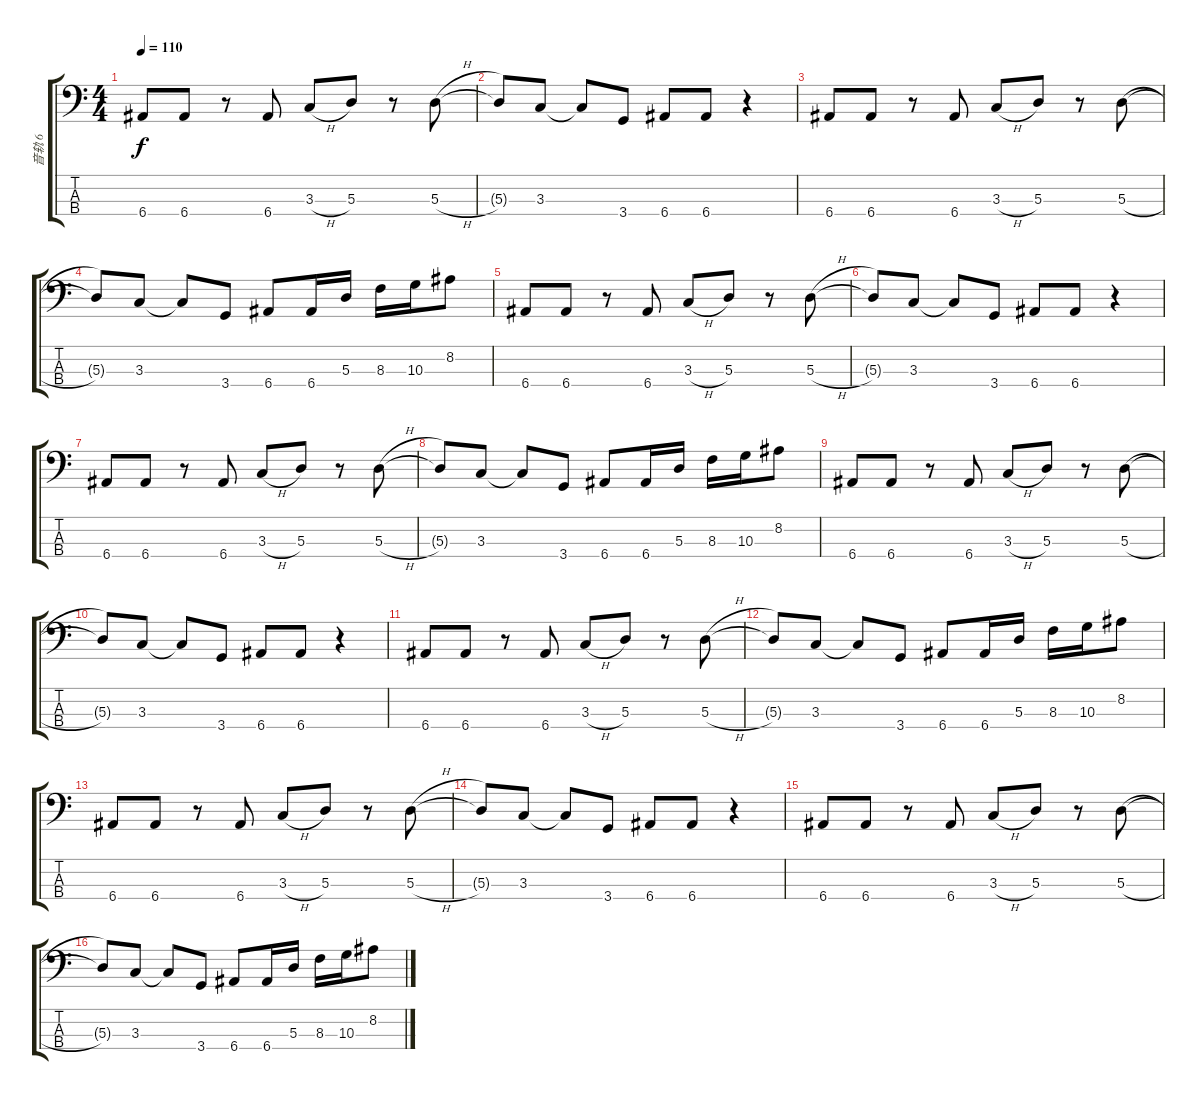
\track ("音轨 6" "音轨 6") {instrument fretlessbass}
\staff {score tabs}
\tuning (G2 D2 A1 E1) {hide}
\ts (4 4)
\tempo 110
\clef f4
\ks c
6.4.8{dy f} 6.4.8 r.8 6.4.8 3.3{h}.8 5.3.8 r.8 5.3{h}.8 |
5.3{t}.8 3.3.8 3.3{t}.8 3.4.8 6.4.8 6.4.8 r.4 |
6.4.8 6.4.8 r.8 6.4.8 3.3{h}.8 5.3.8 r.8 5.3{h}.8 |
5.3{t}.8 3.3.8 3.3{t}.8 3.4.8 6.4.8 6.4.16 5.3.16 8.3.16 10.3.16 8.2.8 |
6.4.8 6.4.8 r.8 6.4.8 3.3{h}.8 5.3.8 r.8 5.3{h}.8 |
5.3{t}.8 3.3.8 3.3{t}.8 3.4.8 6.4.8 6.4.8 r.4 |
6.4.8 6.4.8 r.8 6.4.8 3.3{h}.8 5.3.8 r.8 5.3{h}.8 |
5.3{t}.8 3.3.8 3.3{t}.8 3.4.8 6.4.8 6.4.16 5.3.16 8.3.16 10.3.16 8.2.8 |
6.4.8 6.4.8 r.8 6.4.8 3.3{h}.8 5.3.8 r.8 5.3{h}.8 |
5.3{t}.8 3.3.8 3.3{t}.8 3.4.8 6.4.8 6.4.8 r.4 |
6.4.8 6.4.8 r.8 6.4.8 3.3{h}.8 5.3.8 r.8 5.3{h}.8 |
5.3{t}.8 3.3.8 3.3{t}.8 3.4.8 6.4.8 6.4.16 5.3.16 8.3.16 10.3.16 8.2.8 |
6.4.8 6.4.8 r.8 6.4.8 3.3{h}.8 5.3.8 r.8 5.3{h}.8 |
5.3{t}.8 3.3.8 3.3{t}.8 3.4.8 6.4.8 6.4.8 r.4 |
6.4.8 6.4.8 r.8 6.4.8 3.3{h}.8 5.3.8 r.8 5.3{h}.8 |
5.3{t}.8 3.3.8 3.3{t}.8 3.4.8 6.4.8 6.4.16 5.3.16 8.3.16 10.3.16 8.2.8
